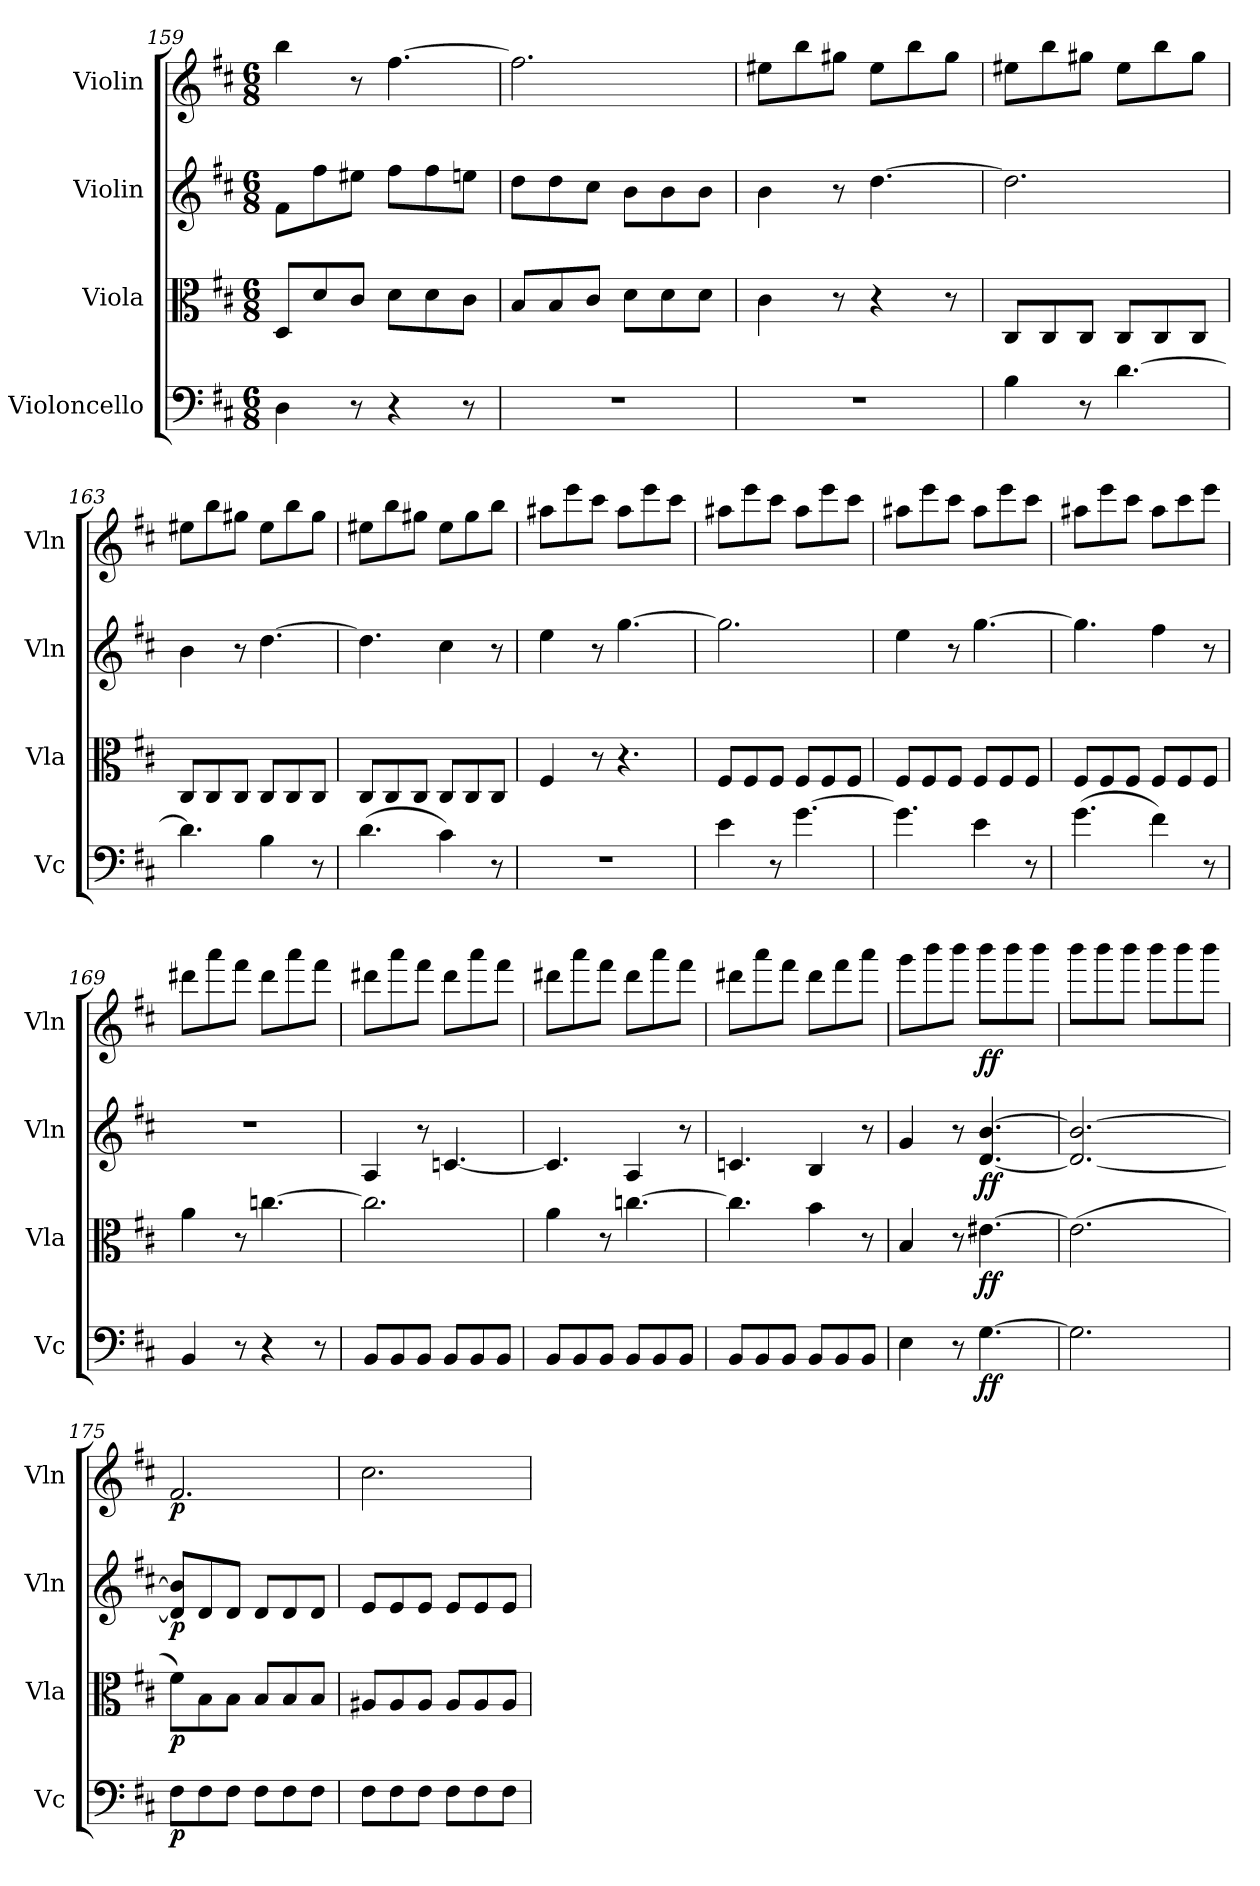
**kern	**dynam	**kern	**dynam	**kern	**dynam	**kern	**dynam
*part4	*part4	*part3	*part3	*part2	*part2	*part1	*part1
*staff4	*staff4	*staff3	*staff3	*staff2	*staff2	*staff1	*staff1
*I"Violoncello	*	*I"Viola	*	*I"Violin	*	*I"Violin	*
*I'Vc	*	*I'Vla	*	*I'Vln	*	*I'Vln	*
*clefF4	*	*clefC3	*	*clefG2	*	*clefG2	*
*k[f#c#]	*	*k[f#c#]	*	*k[f#c#]	*	*k[f#c#]	*
*D:	*	*D:	*	*D:	*	*D:	*
*M6/8	*	*M6/8	*	*M6/8	*	*M6/8	*
=159	=159	=159	=159	=159	=159	=159	=159
4D\	.	8D/L	.	8f#\L	.	4bb\	.
.	.	8d/	.	8ff#\	.	.	.
8r	.	8c#/J	.	8ee#X\J	.	8r	.
4r	.	8d\L	.	8ff#\L	.	[4.ff#\	.
.	.	8d\	.	8ff#\	.	.	.
8r	.	8c#\J	.	8een\J	.	.	.
=160	=160	=160	=160	=160	=160	=160	=160
2.r	.	8B/L	.	8dd\L	.	2.ff#\]	.
.	.	8B/	.	8dd\	.	.	.
.	.	8c#/J	.	8cc#\J	.	.	.
.	.	8d\L	.	8b\L	.	.	.
.	.	8d\	.	8b\	.	.	.
.	.	8d\J	.	8b\J	.	.	.
=161	=161	=161	=161	=161	=161	=161	=161
2.r	.	4c#\	.	4b\	.	8ee#X\L	.
.	.	.	.	.	.	8bb\	.
.	.	8r	.	8r	.	8gg#X\J	.
.	.	4r	.	[4.dd\	.	8ee#\L	.
.	.	.	.	.	.	8bb\	.
.	.	8r	.	.	.	8gg#\J	.
=162	=162	=162	=162	=162	=162	=162	=162
4B\	.	8C#/L	.	2.dd\]	.	8ee#X\L	.
.	.	8C#/	.	.	.	8bb\	.
8r	.	8C#/J	.	.	.	8gg#X\J	.
[4.d\	.	8C#/L	.	.	.	8ee#\L	.
.	.	8C#/	.	.	.	8bb\	.
.	.	8C#/J	.	.	.	8gg#\J	.
=163	=163	=163	=163	=163	=163	=163	=163
4.d\]	.	8C#/L	.	4b\	.	8ee#X\L	.
.	.	8C#/	.	.	.	8bb\	.
.	.	8C#/J	.	8r	.	8gg#X\J	.
4B\	.	8C#/L	.	[4.dd\	.	8ee#\L	.
.	.	8C#/	.	.	.	8bb\	.
8r	.	8C#/J	.	.	.	8gg#\J	.
=164	=164	=164	=164	=164	=164	=164	=164
(4.d\	.	8C#/L	.	4.dd\]	.	8ee#X\L	.
.	.	8C#/	.	.	.	8bb\	.
.	.	8C#/J	.	.	.	8gg#X\J	.
4c#\)	.	8C#/L	.	4cc#\	.	8ee#\L	.
.	.	8C#/	.	.	.	8gg#\	.
8r	.	8C#/J	.	8r	.	8bb\J	.
=165	=165	=165	=165	=165	=165	=165	=165
2.r	.	4F#/	.	4ee\	.	8aa#X\L	.
.	.	.	.	.	.	8eee\	.
.	.	8r	.	8r	.	8ccc#\J	.
.	.	4.r	.	[4.gg\	.	8aa#\L	.
.	.	.	.	.	.	8eee\	.
.	.	.	.	.	.	8ccc#\J	.
=166	=166	=166	=166	=166	=166	=166	=166
4e\	.	8F#/L	.	2.gg\]	.	8aa#X\L	.
.	.	8F#/	.	.	.	8eee\	.
8r	.	8F#/J	.	.	.	8ccc#\J	.
[4.g\	.	8F#/L	.	.	.	8aa#\L	.
.	.	8F#/	.	.	.	8eee\	.
.	.	8F#/J	.	.	.	8ccc#\J	.
=167	=167	=167	=167	=167	=167	=167	=167
4.g\]	.	8F#/L	.	4ee\	.	8aa#X\L	.
.	.	8F#/	.	.	.	8eee\	.
.	.	8F#/J	.	8r	.	8ccc#\J	.
4e\	.	8F#/L	.	[4.gg\	.	8aa#\L	.
.	.	8F#/	.	.	.	8eee\	.
8r	.	8F#/J	.	.	.	8ccc#\J	.
=168	=168	=168	=168	=168	=168	=168	=168
(4.g\	.	8F#/L	.	4.gg\]	.	8aa#X\L	.
.	.	8F#/	.	.	.	8eee\	.
.	.	8F#/J	.	.	.	8ccc#\J	.
4f#\)	.	8F#/L	.	4ff#\	.	8aa#\L	.
.	.	8F#/	.	.	.	8ccc#\	.
8r	.	8F#/J	.	8r	.	8eee\J	.
=169	=169	=169	=169	=169	=169	=169	=169
4BB/	.	4a\	.	2.r	.	8ddd#X\L	.
.	.	.	.	.	.	8aaa\	.
8r	.	8r	.	.	.	8fff#\J	.
4r	.	[4.ccn\	.	.	.	8ddd#\L	.
.	.	.	.	.	.	8aaa\	.
8r	.	.	.	.	.	8fff#\J	.
=170	=170	=170	=170	=170	=170	=170	=170
8BB/L	.	2.cc\]	.	4A/	.	8ddd#X\L	.
8BB/	.	.	.	.	.	8aaa\	.
8BB/J	.	.	.	8r	.	8fff#\J	.
8BB/L	.	.	.	[4.cn/	.	8ddd#\L	.
8BB/	.	.	.	.	.	8aaa\	.
8BB/J	.	.	.	.	.	8fff#\J	.
=171	=171	=171	=171	=171	=171	=171	=171
8BB/L	.	4a\	.	4.c/]	.	8ddd#X\L	.
8BB/	.	.	.	.	.	8aaa\	.
8BB/J	.	8r	.	.	.	8fff#\J	.
8BB/L	.	[4.ccn\	.	4A/	.	8ddd#\L	.
8BB/	.	.	.	.	.	8aaa\	.
8BB/J	.	.	.	8r	.	8fff#\J	.
=172	=172	=172	=172	=172	=172	=172	=172
8BB/L	.	4.cc\]	.	4.cn/	.	8ddd#X\L	.
8BB/	.	.	.	.	.	8aaa\	.
8BB/J	.	.	.	.	.	8fff#\J	.
8BB/L	.	4b\	.	4B/	.	8ddd#\L	.
8BB/	.	.	.	.	.	8fff#\	.
8BB/J	.	8r	.	8r	.	8aaa\J	.
=173	=173	=173	=173	=173	=173	=173	=173
4E\	.	4B/	.	4g/	.	8ggg\L	.
.	.	.	.	.	.	8bbb\	.
8r	.	8r	.	8r	.	8bbb\J	.
[4.G\	ff	[4.e#X\	ff	[4.d/ [4.b/	ff	8bbb\L	ff
.	.	.	.	.	.	8bbb\	.
.	.	.	.	.	.	8bbb\J	.
=174	=174	=174	=174	=174	=174	=174	=174
2.G\]	.	(2.e#\]	.	2.d_/ 2.b_/	.	8bbb\L	.
.	.	.	.	.	.	8bbb\	.
.	.	.	.	.	.	8bbb\J	.
.	.	.	.	.	.	8bbb\L	.
.	.	.	.	.	.	8bbb\	.
.	.	.	.	.	.	8bbb\J	.
=175	=175	=175	=175	=175	=175	=175	=175
8F#\L	p	8f#\L)	p	8d]/ 8b]/L	p	2.f#/	p
8F#\	.	8B\	.	8d/	.	.	.
8F#\J	.	8B\J	.	8d/J	.	.	.
8F#\L	.	8B/L	.	8d/L	.	.	.
8F#\	.	8B/	.	8d/	.	.	.
8F#\J	.	8B/J	.	8d/J	.	.	.
=176	=176	=176	=176	=176	=176	=176	=176
8F#\L	.	8A#X/L	.	8e/L	.	2.cc#\	.
8F#\	.	8A#/	.	8e/	.	.	.
8F#\J	.	8A#/J	.	8e/J	.	.	.
8F#\L	.	8A#/L	.	8e/L	.	.	.
8F#\	.	8A#/	.	8e/	.	.	.
8F#\J	.	8A#/J	.	8e/J	.	.	.
=	=	=	=	=	=	=	=
*-	*-	*-	*-	*-	*-	*-	*-
